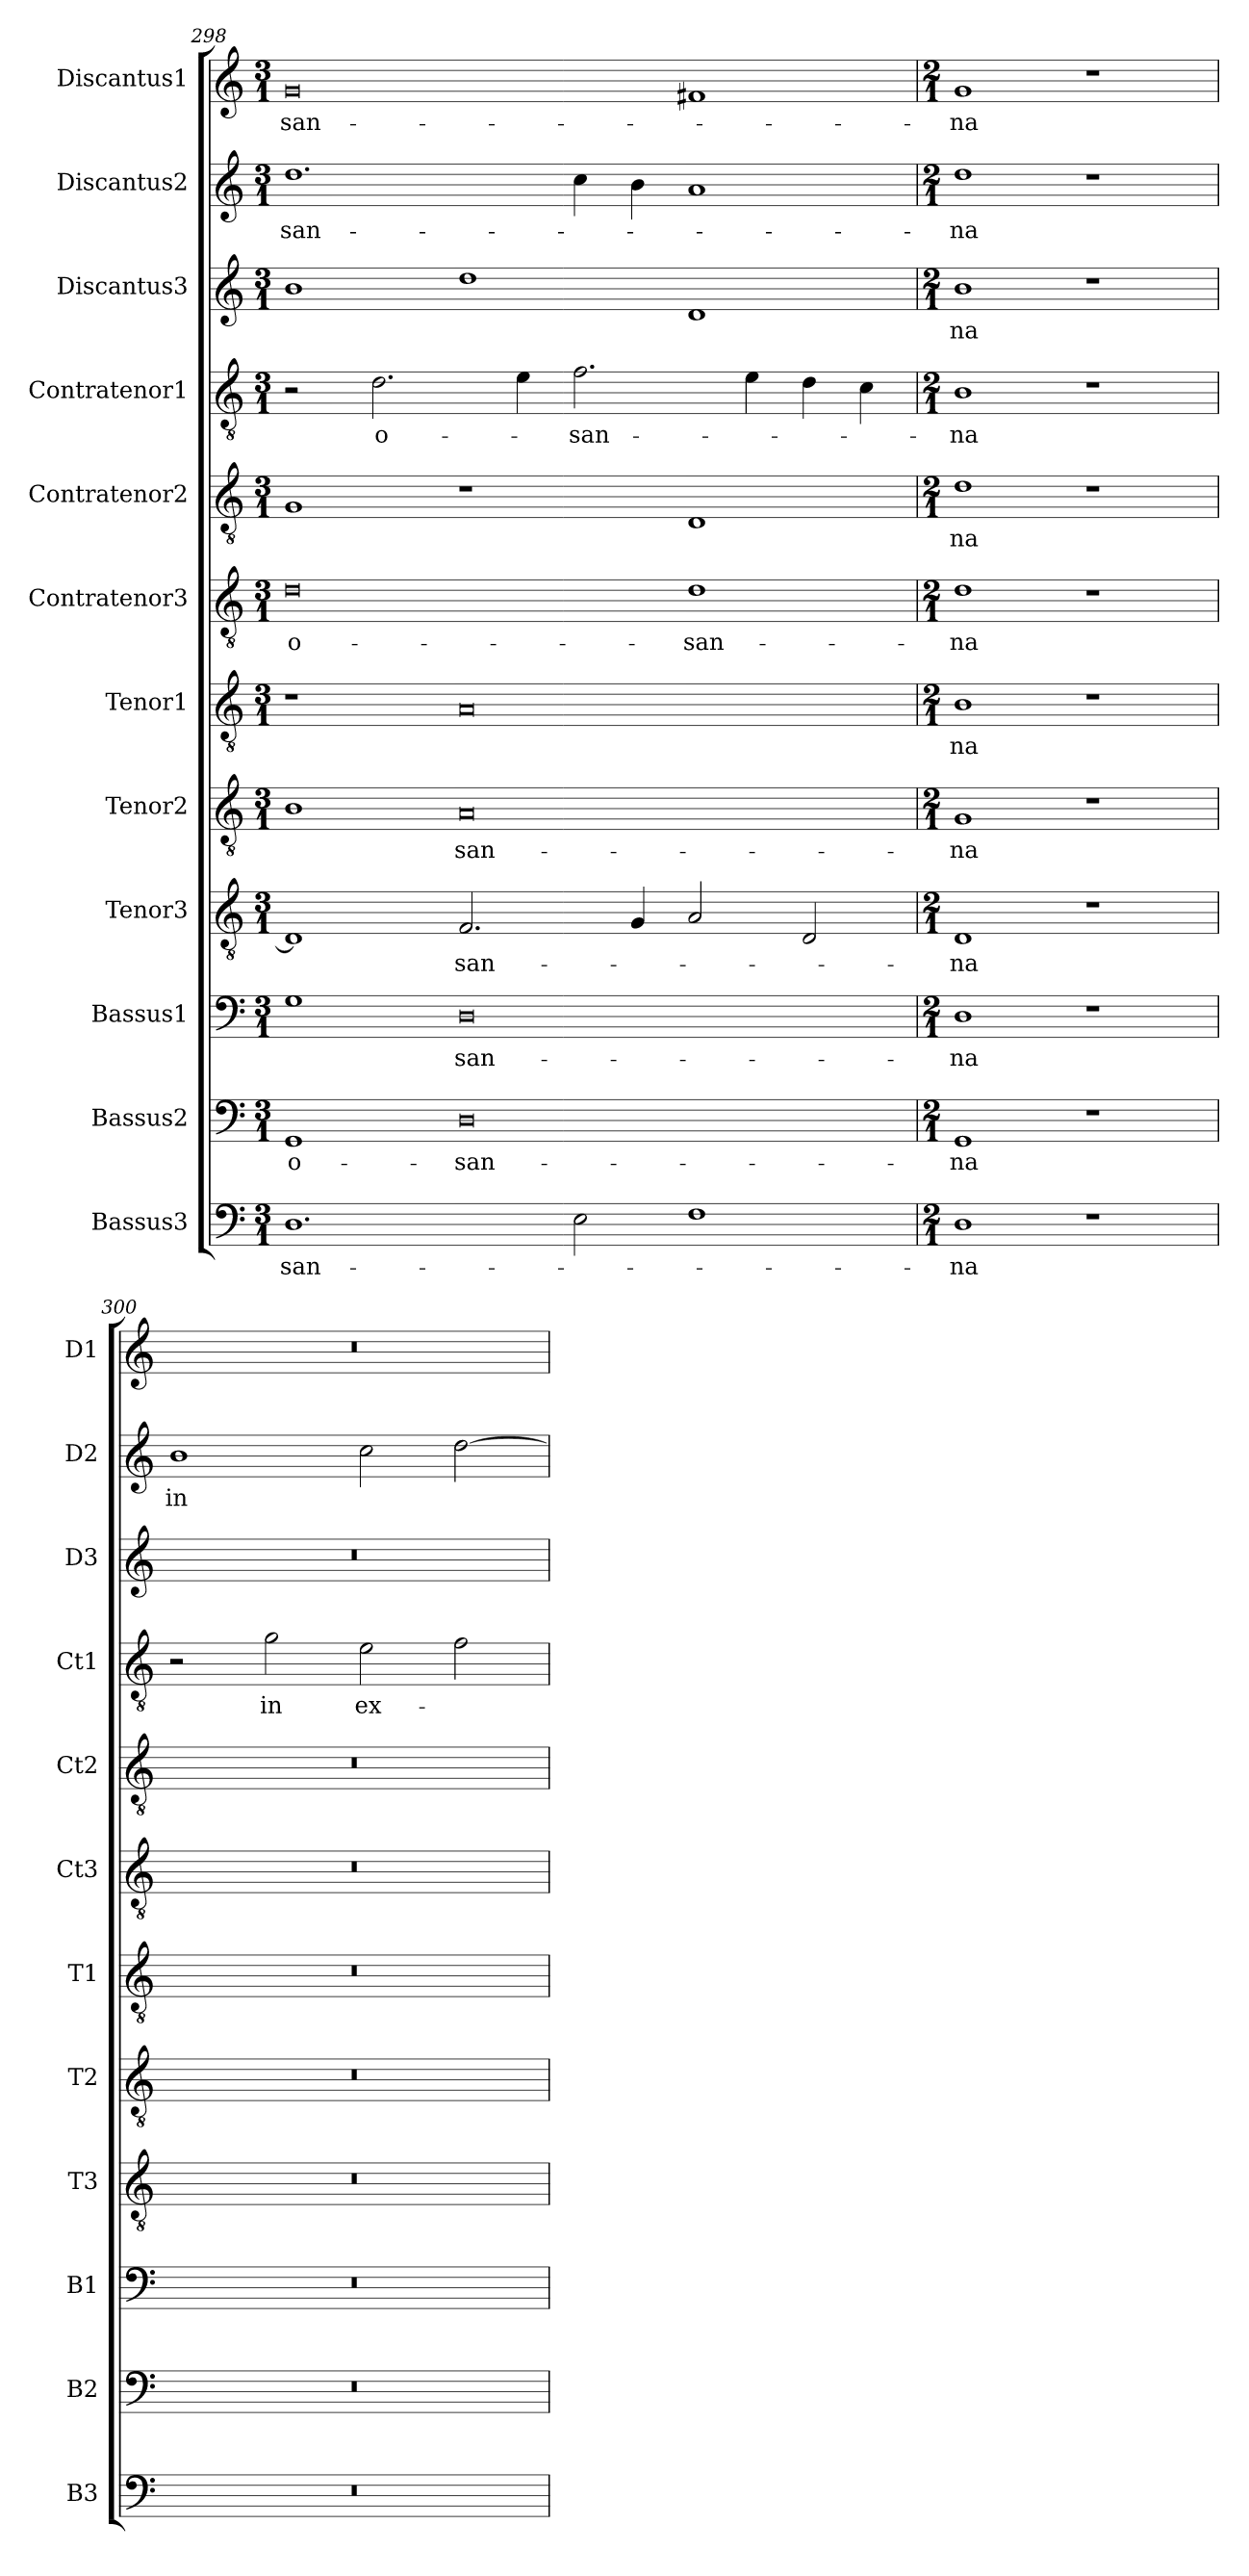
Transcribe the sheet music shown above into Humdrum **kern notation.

**kern	**text	**kern	**text	**kern	**text	**kern	**text	**kern	**text	**kern	**text	**kern	**text	**kern	**text	**kern	**text	**kern	**text	**kern	**text	**kern	**text
*part12	*part12	*part11	*part11	*part10	*part10	*part9	*part9	*part8	*part8	*part7	*part7	*part6	*part6	*part5	*part5	*part4	*part4	*part3	*part3	*part2	*part2	*part1	*part1
*staff12	*staff12	*staff11	*staff11	*staff10	*staff10	*staff9	*staff9	*staff8	*staff8	*staff7	*staff7	*staff6	*staff6	*staff5	*staff5	*staff4	*staff4	*staff3	*staff3	*staff2	*staff2	*staff1	*staff1
*I"Bassus3	*	*I"Bassus2	*	*I"Bassus1	*	*I"Tenor3	*	*I"Tenor2	*	*I"Tenor1	*	*I"Contratenor3	*	*I"Contratenor2	*	*I"Contratenor1	*	*I"Discantus3	*	*I"Discantus2	*	*I"Discantus1	*
*I'B3	*	*I'B2	*	*I'B1	*	*I'T3	*	*I'T2	*	*I'T1	*	*I'Ct3	*	*I'Ct2	*	*I'Ct1	*	*I'D3	*	*I'D2	*	*I'D1	*
*clefF4	*	*clefF4	*	*clefF4	*	*clefGv2	*	*clefGv2	*	*clefGv2	*	*clefGv2	*	*clefGv2	*	*clefGv2	*	*clefG2	*	*clefG2	*	*clefG2	*
*k[]	*	*k[]	*	*k[]	*	*k[]	*	*k[]	*	*k[]	*	*k[]	*	*k[]	*	*k[]	*	*k[]	*	*k[]	*	*k[]	*
*M3/1	*	*M3/1	*	*M3/1	*	*M3/1	*	*M3/1	*	*M3/1	*	*M3/1	*	*M3/1	*	*M3/1	*	*M3/1	*	*M3/1	*	*M3/1	*
=298	=298	=298	=298	=298	=298	=298	=298	=298	=298	=298	=298	=298	=298	=298	=298	=298	=298	=298	=298	=298	=298	=298	=298
1.D\	-san-	1GG/	o-	1G\	.	1D/]	.	1B\	.	1r	.	0d\	o-	1G/	.	2r	.	1b\	.	1.dd\	-san-	0g/	-san-
.	.	.	.	.	.	.	.	.	.	.	.	.	.	.	.	2.d\	o-	.	.	.	.	.	.
.	.	0D\	-san-	0D\	-san-	2.F/	-san-	0A/	-san-	0A/	.	.	.	1r	.	.	.	1dd\	.	.	.	.	.
.	.	.	.	.	.	.	.	.	.	.	.	.	.	.	.	4e\	.	.	.	.	.	.	.
2E\	.	.	.	.	.	.	.	.	.	.	.	.	.	.	.	2.f\	-san-	.	.	4cc\	.	.	.
.	.	.	.	.	.	4G/	.	.	.	.	.	.	.	.	.	.	.	.	.	4b\	.	.	.
1F\	.	.	.	.	.	2A/	.	.	.	.	.	1d\	-san-	1D/	.	.	.	1d/	.	1a/	.	1f#X/	.
.	.	.	.	.	.	.	.	.	.	.	.	.	.	.	.	4e\	.	.	.	.	.	.	.
.	.	.	.	.	.	2D/	.	.	.	.	.	.	.	.	.	4d\	.	.	.	.	.	.	.
.	.	.	.	.	.	.	.	.	.	.	.	.	.	.	.	4c\	.	.	.	.	.	.	.
=299	=299	=299	=299	=299	=299	=299	=299	=299	=299	=299	=299	=299	=299	=299	=299	=299	=299	=299	=299	=299	=299	=299	=299
*M2/1	*	*M2/1	*	*M2/1	*	*M2/1	*	*M2/1	*	*M2/1	*	*M2/1	*	*M2/1	*	*M2/1	*	*M2/1	*	*M2/1	*	*M2/1	*
1D\	-na	1GG/	-na	1D\	-na	1D/	-na	1G/	-na	1B\	-na	1d\	-na	1d\	-na	1B\	-na	1b\	-na	1dd\	-na	1g/	-na
1r	.	1r	.	1r	.	1r	.	1r	.	1r	.	1r	.	1r	.	1r	.	1r	.	1r	.	1r	.
=300	=300	=300	=300	=300	=300	=300	=300	=300	=300	=300	=300	=300	=300	=300	=300	=300	=300	=300	=300	=300	=300	=300	=300
0r	.	0r	.	0r	.	0r	.	0r	.	0r	.	0r	.	0r	.	2r	.	0r	.	1b\	in	0r	.
.	.	.	.	.	.	.	.	.	.	.	.	.	.	.	.	2g\	in	.	.	.	.	.	.
.	.	.	.	.	.	.	.	.	.	.	.	.	.	.	.	2e\	ex-	.	.	2cc\	.	.	.
.	.	.	.	.	.	.	.	.	.	.	.	.	.	.	.	2f\	.	.	.	[2dd\	.	.	.
=	=	=	=	=	=	=	=	=	=	=	=	=	=	=	=	=	=	=	=	=	=	=	=
*-	*-	*-	*-	*-	*-	*-	*-	*-	*-	*-	*-	*-	*-	*-	*-	*-	*-	*-	*-	*-	*-	*-	*-
